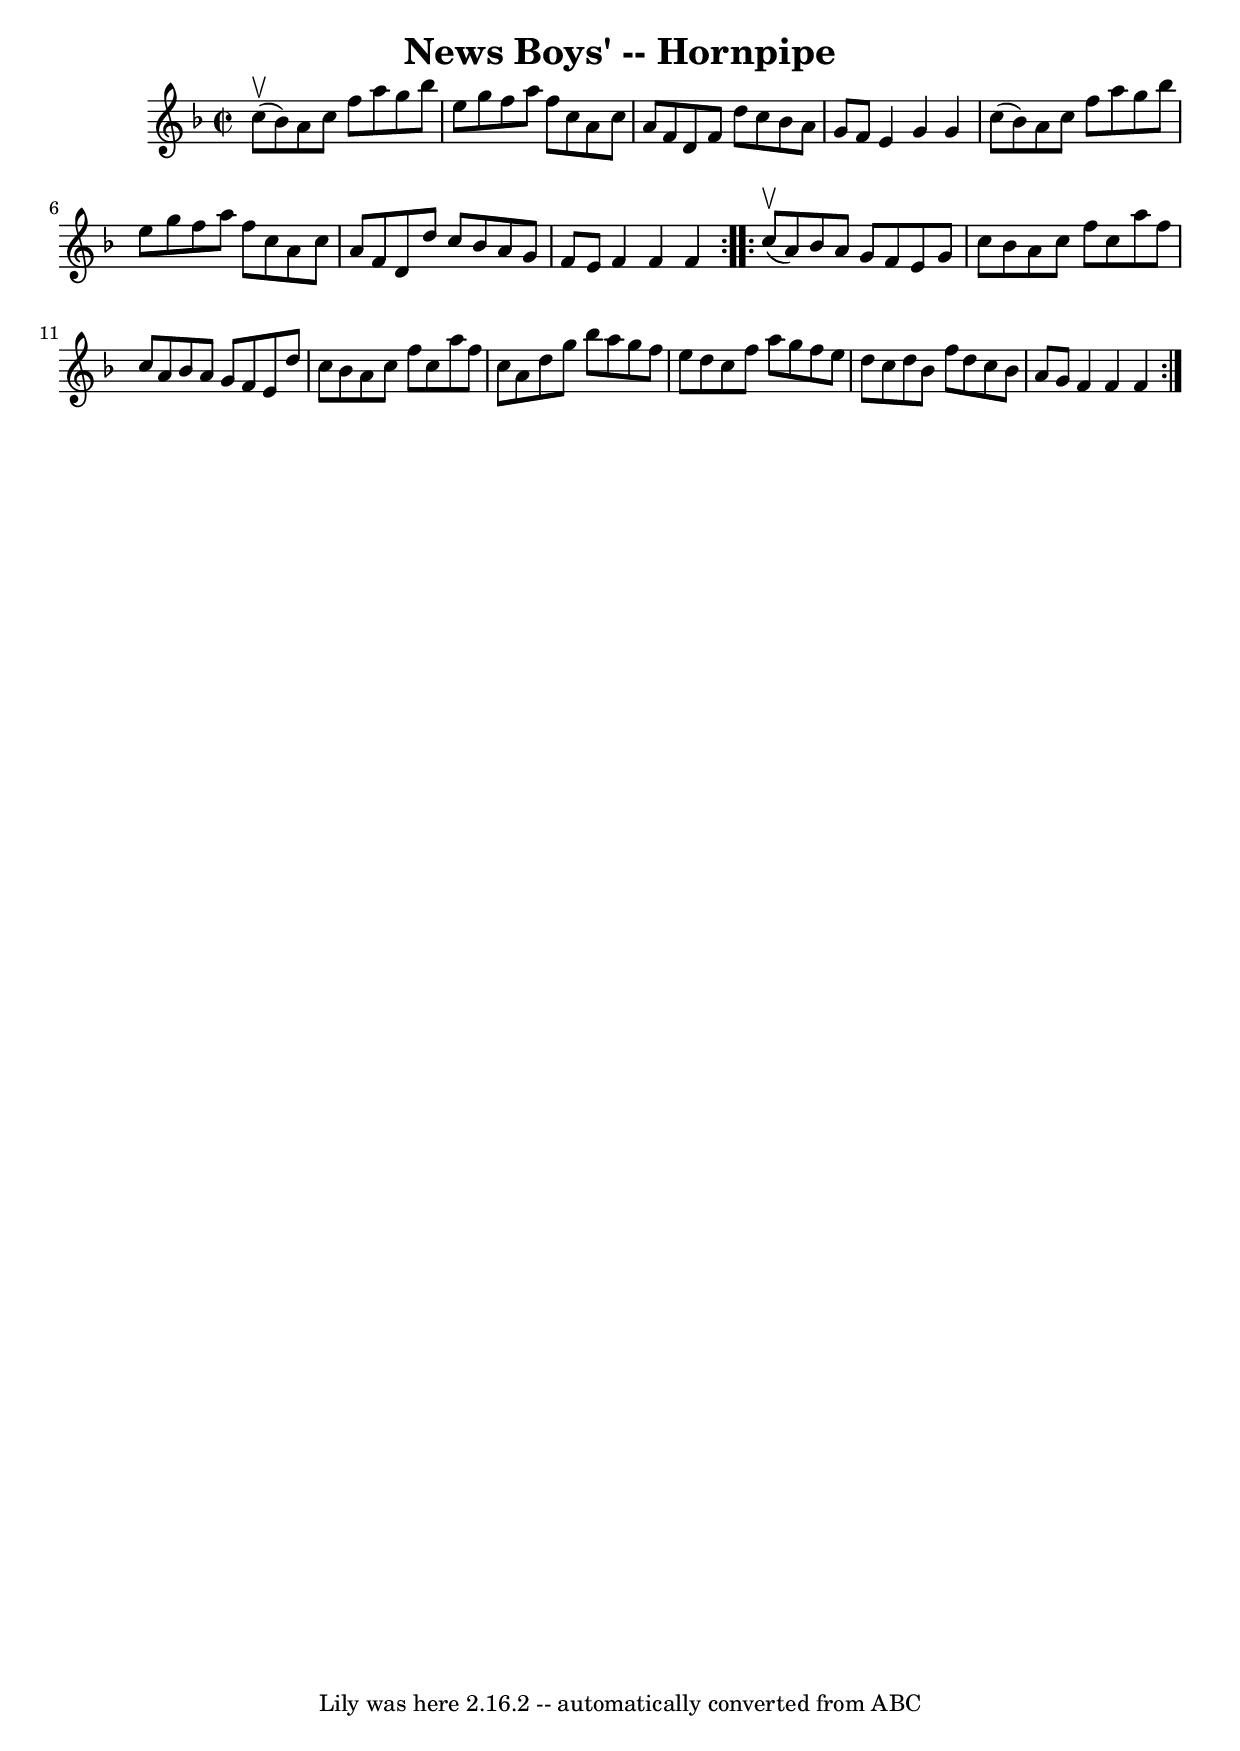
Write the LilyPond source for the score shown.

\version "2.7.40"
\include "Mammoth.ily"
\header {
	book = "Cole's 1000 Fiddle Tunes"
	crossRefNumber = "1"
	footnotes = ""
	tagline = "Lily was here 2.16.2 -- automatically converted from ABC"
	title = "News Boys' -- Hornpipe"
}
voicedefault =  {
\set Score.defaultBarType = "empty"

\repeat volta 2 {
\override Staff.TimeSignature #'style = #'C
 \time 2/2 \key f \major c''8 (^\upbow bes'8) |
 a'8 c''8   
 f''8 a''8 g''8 bes''8 e''8 g''8  |
 f''8 a''8    
f''8 c''8 a'8 c''8 a'8 f'8  |
 d'8 f'8 d''8    
c''8 bes'8 a'8 g'8 f'8  |
 e'4 g'4 g'4 c''8 (
bes'8) |
 a'8 c''8 f''8 a''8 g''8 bes''8 e''8    
g''8  |
 f''8 a''8 f''8 c''8 a'8 c''8 a'8 f'8  
|
 d'8 d''8 c''8 bes'8 a'8 g'8 f'8 e'8  |
   
f'4 f'4 f'4  }     \repeat volta 2 { c''8 (^\upbow a'8) |
 
 bes'8 a'8 g'8 f'8 e'8 g'8 c''8 bes'8  |
 a'8    
c''8 f''8 c''8 a''8 f''8 c''8 a'8  |
 bes'8 a'8    
g'8 f'8 e'8 d''8 c''8 bes'8  |
 a'8 c''8 f''8    
c''8 a''8 f''8 c''8 a'8  |
 d''8 g''8 bes''8    
a''8 g''8 f''8 e''8 d''8  |
 c''8 f''8 a''8 g''8   
 f''8 e''8 d''8 c''8  |
 d''8 bes'8 f''8 d''8 c''8 
 bes'8 a'8 g'8  |
 f'4 f'4 f'4  }   
}

\score{
    <<

	\context Staff="default"
	{
	    \voicedefault 
	}

    >>
	\layout {
	}
	\midi {}
}
